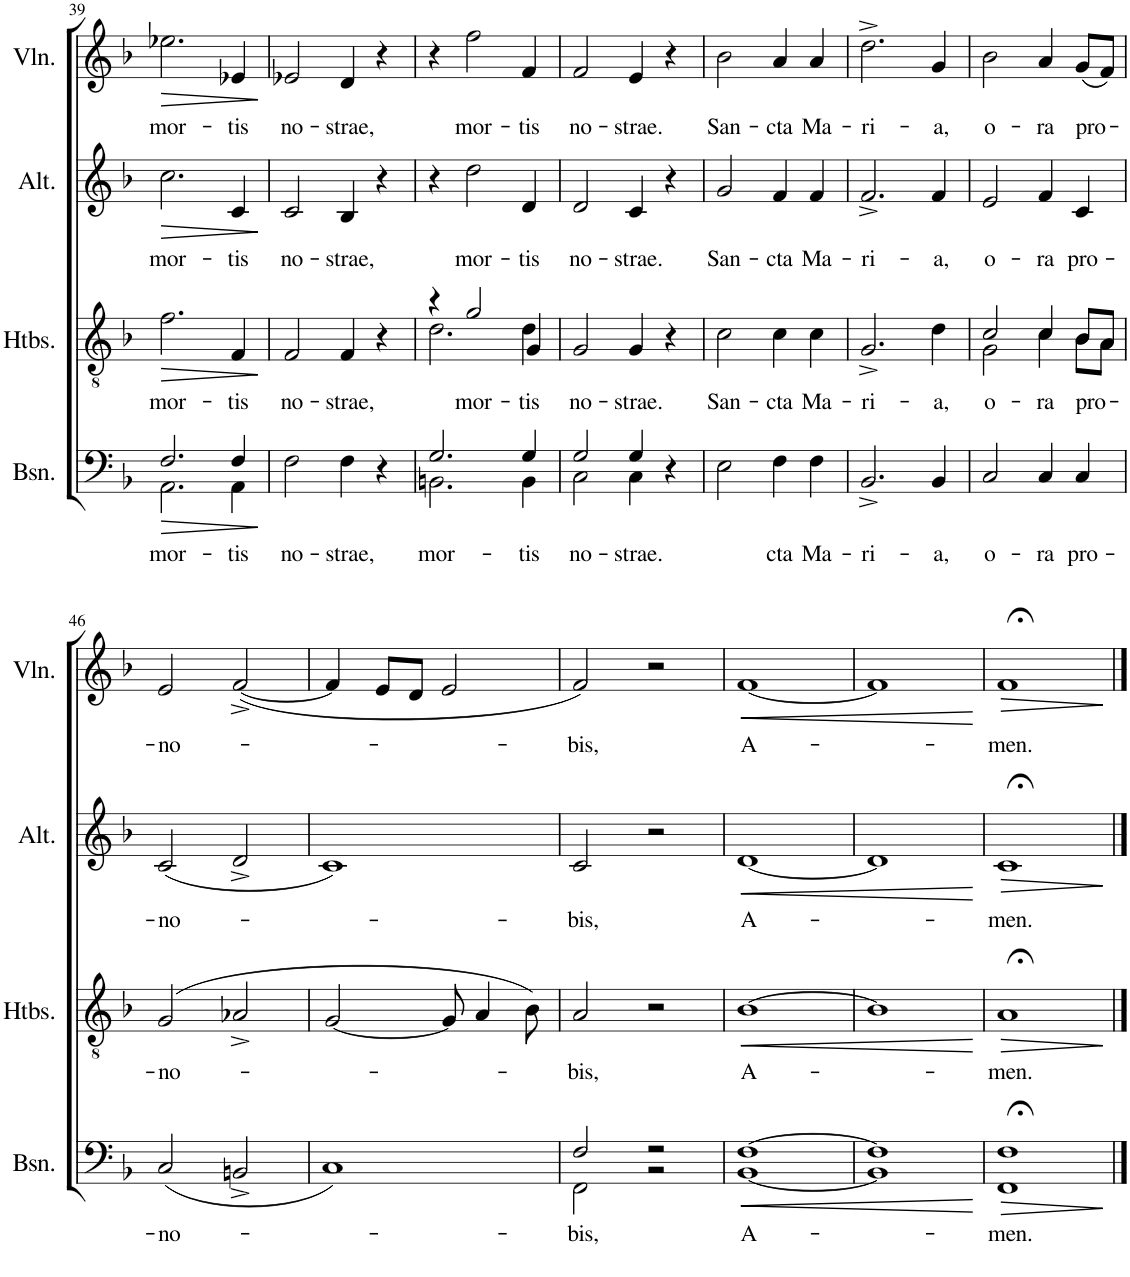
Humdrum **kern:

**kern	**text	**dynam	**kern	**text	**dynam	**kern	**text	**dynam	**kern	**text	**dynam
*part4	*part4	*part4	*part3	*part3	*part3	*part2	*part2	*part2	*part1	*part1	*part1
*staff4	*staff4	*staff4	*staff3	*staff3	*staff3	*staff2	*staff2	*staff2	*staff1	*staff1	*staff1
*I"Basson	*	*	*I"Hautbois	*	*	*I"Alto	*	*	*I"Violon	*	*
*I'Bsn.	*	*	*I'Htbs.	*	*	*I'Alt.	*	*	*I'Vln.	*	*
!!LO:PB:g=z
*clefF4	*	*	*clefGv2	*	*	*clefG2	*	*	*clefG2	*	*
*k[b-]	*	*	*k[b-]	*	*	*k[b-]	*	*	*k[b-]	*	*
*M4/4	*	*	*M4/4	*	*	*M4/4	*	*	*M4/4	*	*
*met(c)	*	*	*met(c)	*	*	*met(c)	*	*	*met(c)	*	*
=39	=39	=39	=39	=39	=39	=39	=39	=39	=39	=39	=39
!	!LO:LY:b	!LO:HP:b	!	!LO:LY:b	!LO:HP:b	!	!LO:LY:b	!LO:HP:b	!	!LO:LY:b	!LO:HP:b
*^	*	*	*	*	*	*	*	*	*	*	*
2.F/	2.AA\	mor-	>	2.f\	mor-	>	2.cc\	mor-	>	2.ee-X\	mor-	>
!	!	!LO:LY:b	!	!	!LO:LY:b	!	!	!LO:LY:b	!	!	!LO:LY:b	!
4F/	4AA\	-tis	.	4F/	-tis	.	4c/	-tis	.	4e-X/	-tis	.
*v	*v	*	*	*	*	*	*	*	*	*	*	*
.	.	]	.	.	]	.	.	]	.	.	]
=40	=40	=40	=40	=40	=40	=40	=40	=40	=40	=40	=40
!	!LO:LY:b	!	!	!LO:LY:b	!	!	!LO:LY:b	!	!	!LO:LY:b	!
2F\	no-	.	2F/	no-	.	2c/	no-	.	2e-X/	no-	.
!	!LO:LY:b	!	!	!LO:LY:b	!	!	!LO:LY:b	!	!	!LO:LY:b	!
4F\	-strae,	.	4F/	-strae,	.	4B-/	-strae,	.	4d/	-strae,	.
4r	.	.	4r	.	.	4r	.	.	4r	.	.
=41	=41	=41	=41	=41	=41	=41	=41	=41	=41	=41	=41
!	!LO:LY:b	!	!	!	!	!	!	!	!	!	!
*^	*	*	*^	*	*	*	*	*	*	*	*
2.G/	2.BBn\	mor-	.	4r	2.d\	.	.	4r	.	.	4r	.	.
!	!	!	!	!	!	!LO:LY:b	!	!	!LO:LY:b	!	!	!LO:LY:b	!
.	.	.	.	2g/	.	mor-	.	2dd\	mor-	.	2ff\	mor-	.
!	!	!LO:LY:b	!	!	!	!LO:LY:b	!	!	!LO:LY:b	!	!	!LO:LY:b	!
4G/	4BB\	-tis	.	4G/	4d\	-tis	.	4d/	-tis	.	4f/	-tis	.
=42	=42	=42	=42	=42	=42	=42	=42	=42	=42	=42	=42	=42	=42
!	!	!LO:LY:b	!	!	!	!LO:LY:b	!	!	!LO:LY:b	!	!	!LO:LY:b	!
*	*	*	*	*v	*v	*	*	*	*	*	*	*	*
2G/	2C\	no-	.	2G/	no-	.	2d/	no-	.	2f/	no-	.
!	!	!LO:LY:b	!	!	!LO:LY:b	!	!	!LO:LY:b	!	!	!LO:LY:b	!
4G/	4C\	-strae.	.	4G/	-strae.	.	4c/	-strae.	.	4e/	-strae.	.
4r	4ryy	.	.	4r	.	.	4r	.	.	4r	.	.
=43	=43	=43	=43	=43	=43	=43	=43	=43	=43	=43	=43	=43
!	!	!	!	!	!LO:LY:b	!	!	!LO:LY:b	!	!	!LO:LY:b	!
*v	*v	*	*	*	*	*	*	*	*	*	*	*
2E\	.	.	2c\	San-	.	2g/	San-	.	2b-\	San-	.
!	!LO:LY:b	!	!	!LO:LY:b	!	!	!LO:LY:b	!	!	!LO:LY:b	!
4F\	-cta	.	4c\	-cta	.	4f/	-cta	.	4a/	-cta	.
!	!LO:LY:b	!	!	!LO:LY:b	!	!	!LO:LY:b	!	!	!LO:LY:b	!
4F\	Ma-	.	4c\	Ma-	.	4f/	Ma-	.	4a/	Ma-	.
=44	=44	=44	=44	=44	=44	=44	=44	=44	=44	=44	=44
!	!LO:LY:b	!	!	!LO:LY:b	!	!	!LO:LY:b	!	!	!LO:LY:b	!
2.BB-^/	-ri-	.	2.G^/	-ri-	.	2.f^/	-ri-	.	2.dd^\	-ri-	.
!	!LO:LY:b	!	!	!LO:LY:b	!	!	!LO:LY:b	!	!	!LO:LY:b	!
4BB-/	-a,	.	4d\	-a,	.	4f/	-a,	.	4g/	-a,	.
=45	=45	=45	=45	=45	=45	=45	=45	=45	=45	=45	=45
!	!LO:LY:b	!	!	!LO:LY:b	!	!	!LO:LY:b	!	!	!LO:LY:b	!
*	*	*	*^	*	*	*	*	*	*	*	*
2C/	o-	.	2c/	2G\	o-	.	2e/	o-	.	2b-\	o-	.
!	!LO:LY:b	!	!	!	!LO:LY:b	!	!	!LO:LY:b	!	!	!LO:LY:b	!
4C/	-ra	.	4c/	4c\	-ra	.	4f/	-ra	.	4a/	-ra	.
!	!LO:LY:b	!	!	!	!LO:LY:b	!	!	!LO:LY:b	!	!	!LO:LY:b	!
4C/	pro-	.	8B-/L	8B-\L	pro-	.	4c/	pro-	.	(8g/L	pro-	.
.	.	.	8A/J	8A\J	.	.	.	.	.	8f/J)	.	.
!!LO:LB:g=z
=46	=46	=46	=46	=46	=46	=46	=46	=46	=46	=46	=46	=46
!	!LO:LY:b	!	!	!	!LO:LY:b	!	!	!LO:LY:b	!	!	!LO:LY:b	!
*	*	*	*v	*v	*	*	*	*	*	*	*	*
(2C/	-no-	.	(2G/	-no-	.	(2c/	-no-	.	2e/	-no-	.
2BBn^/	.	.	2A-X^/	.	.	2d^/	.	.	([2f^/	.	.
=47	=47	=47	=47	=47	=47	=47	=47	=47	=47	=47	=47
1C)	.	.	[2G/	.	.	1c)	.	.	4f/]	.	.
.	.	.	.	.	.	.	.	.	8e/L	.	.
.	.	.	.	.	.	.	.	.	8d/J	.	.
.	.	.	8G/]	.	.	.	.	.	2e/	.	.
.	.	.	4A/	.	.	.	.	.	.	.	.
.	.	.	8B-\)	.	.	.	.	.	.	.	.
=48	=48	=48	=48	=48	=48	=48	=48	=48	=48	=48	=48
!	!LO:LY:b	!	!	!LO:LY:b	!	!	!LO:LY:b	!	!	!LO:LY:b	!
*^	*	*	*	*	*	*	*	*	*	*	*
2F/	2FF\	-bis,	.	2A/	-bis,	.	2c/	-bis,	.	2f/)	-bis,	.
2r	2r	.	.	2r	.	.	2r	.	.	2r	.	.
=49	=49	=49	=49	=49	=49	=49	=49	=49	=49	=49	=49	=49
!	!	!LO:LY:b	!LO:HP:b	!	!LO:LY:b	!LO:HP:b	!	!LO:LY:b	!LO:HP:b	!	!LO:LY:b	!LO:HP:b
[1F	[1BB-	A-	<	[1B-	A-	<	[1d	A-	<	[1f	A-	<
=50	=50	=50	=50	=50	=50	=50	=50	=50	=50	=50	=50	=50
1F]	1BB-]	.	.	1B-]	.	.	1d]	.	.	1f]	.	.
*v	*v	*	*	*	*	*	*	*	*	*	*	*
.	.	[	.	.	[	.	.	[	.	.	[
=51	=51	=51	=51	=51	=51	=51	=51	=51	=51	=51	=51
!	!LO:LY:b	!LO:HP:b	!	!LO:LY:b	!LO:HP:b	!	!LO:LY:b	!LO:HP:b	!	!LO:LY:b	!LO:HP:b
*^	*	*	*	*	*	*	*	*	*	*	*
1F;<	1FF	-men.	>	1A;<	-men.	>	1c;<	-men.	>	1f;<	-men.	>
*v	*v	*	*	*	*	*	*	*	*	*	*	*
.	.	]	.	.	]	.	.	]	.	.	]
==	==	==	==	==	==	==	==	==	==	==	==
*-	*-	*-	*-	*-	*-	*-	*-	*-	*-	*-	*-
